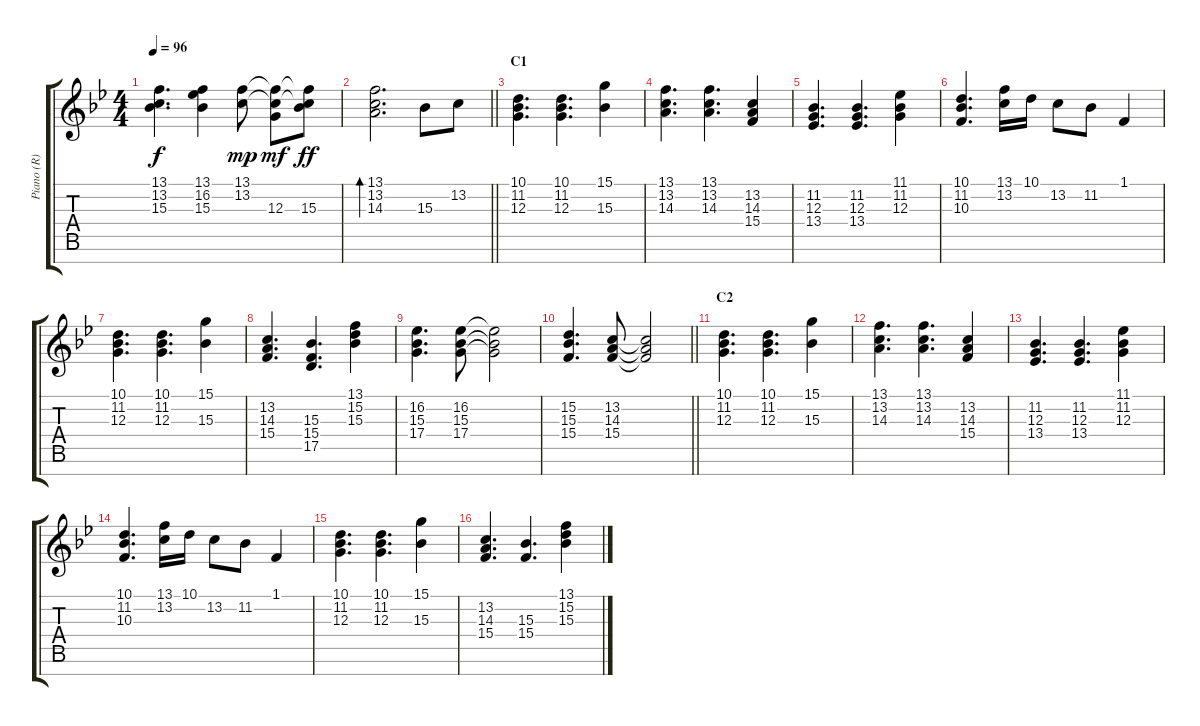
\track ("Piano (R)" "Piano (R)") {instrument acousticgrandpiano}
\staff {score tabs}
\tuning (E4 B3 G3 D3 A2 E2 B1) {hide}
\ts (4 4)
\tempo 96
\clef g2
\ks bb
(13.1 13.2 15.3).4{d dy f} (13.1 16.2 15.3).4 (13.1 13.2).8{dy mp} (13.1{t} 13.2{t} 12.3).8{dy mf} (13.1{t} 13.2{t} 15.3).8{dy ff} |
\barLineRight lightlight
(13.1 13.2 14.3).2{d bd 60} 15.3.8 13.2.8 |
\section ("" "C1")
(10.1 11.2 12.3).4{d} (10.1 11.2 12.3).4{d} (15.1 15.3).4 |
(13.1 13.2 14.3).4{d} (13.1 13.2 14.3).4{d} (13.2 14.3 15.4).4 |
(11.2 12.3 13.4).4{d} (11.2 12.3 13.4).4{d} (11.1 11.2 12.3).4 |
(10.1 11.2 10.3).4{d} (13.1 13.2).16 10.1.16 13.2.8 11.2.8 1.1.4 |
(10.1 11.2 12.3).4{d} (10.1 11.2 12.3).4{d} (15.1 15.3).4 |
(13.2 14.3 15.4).4{d} (15.3 15.4 17.5).4{d} (13.1 15.2 15.3).4 |
(16.2 15.3 17.4).4{d} (16.2 15.3 17.4).8 (16.2{t} 15.3{t} 17.4{t}).2 |
\barLineRight lightlight
(15.2 15.3 15.4).4{d} (13.2 14.3 15.4).8 (13.2{t} 14.3{t} 15.4{t}).2 |
\section ("" "C2")
(10.1 11.2 12.3).4{d} (10.1 11.2 12.3).4{d} (15.1 15.3).4 |
(13.1 13.2 14.3).4{d} (13.1 13.2 14.3).4{d} (13.2 14.3 15.4).4 |
(11.2 12.3 13.4).4{d} (11.2 12.3 13.4).4{d} (11.1 11.2 12.3).4 |
(10.1 11.2 10.3).4{d} (13.1 13.2).16 10.1.16 13.2.8 11.2.8 1.1.4 |
(10.1 11.2 12.3).4{d} (10.1 11.2 12.3).4{d} (15.1 15.3).4 |
(13.2 14.3 15.4).4{d} (15.3 15.4).4{d} (13.1 15.2 15.3).4
